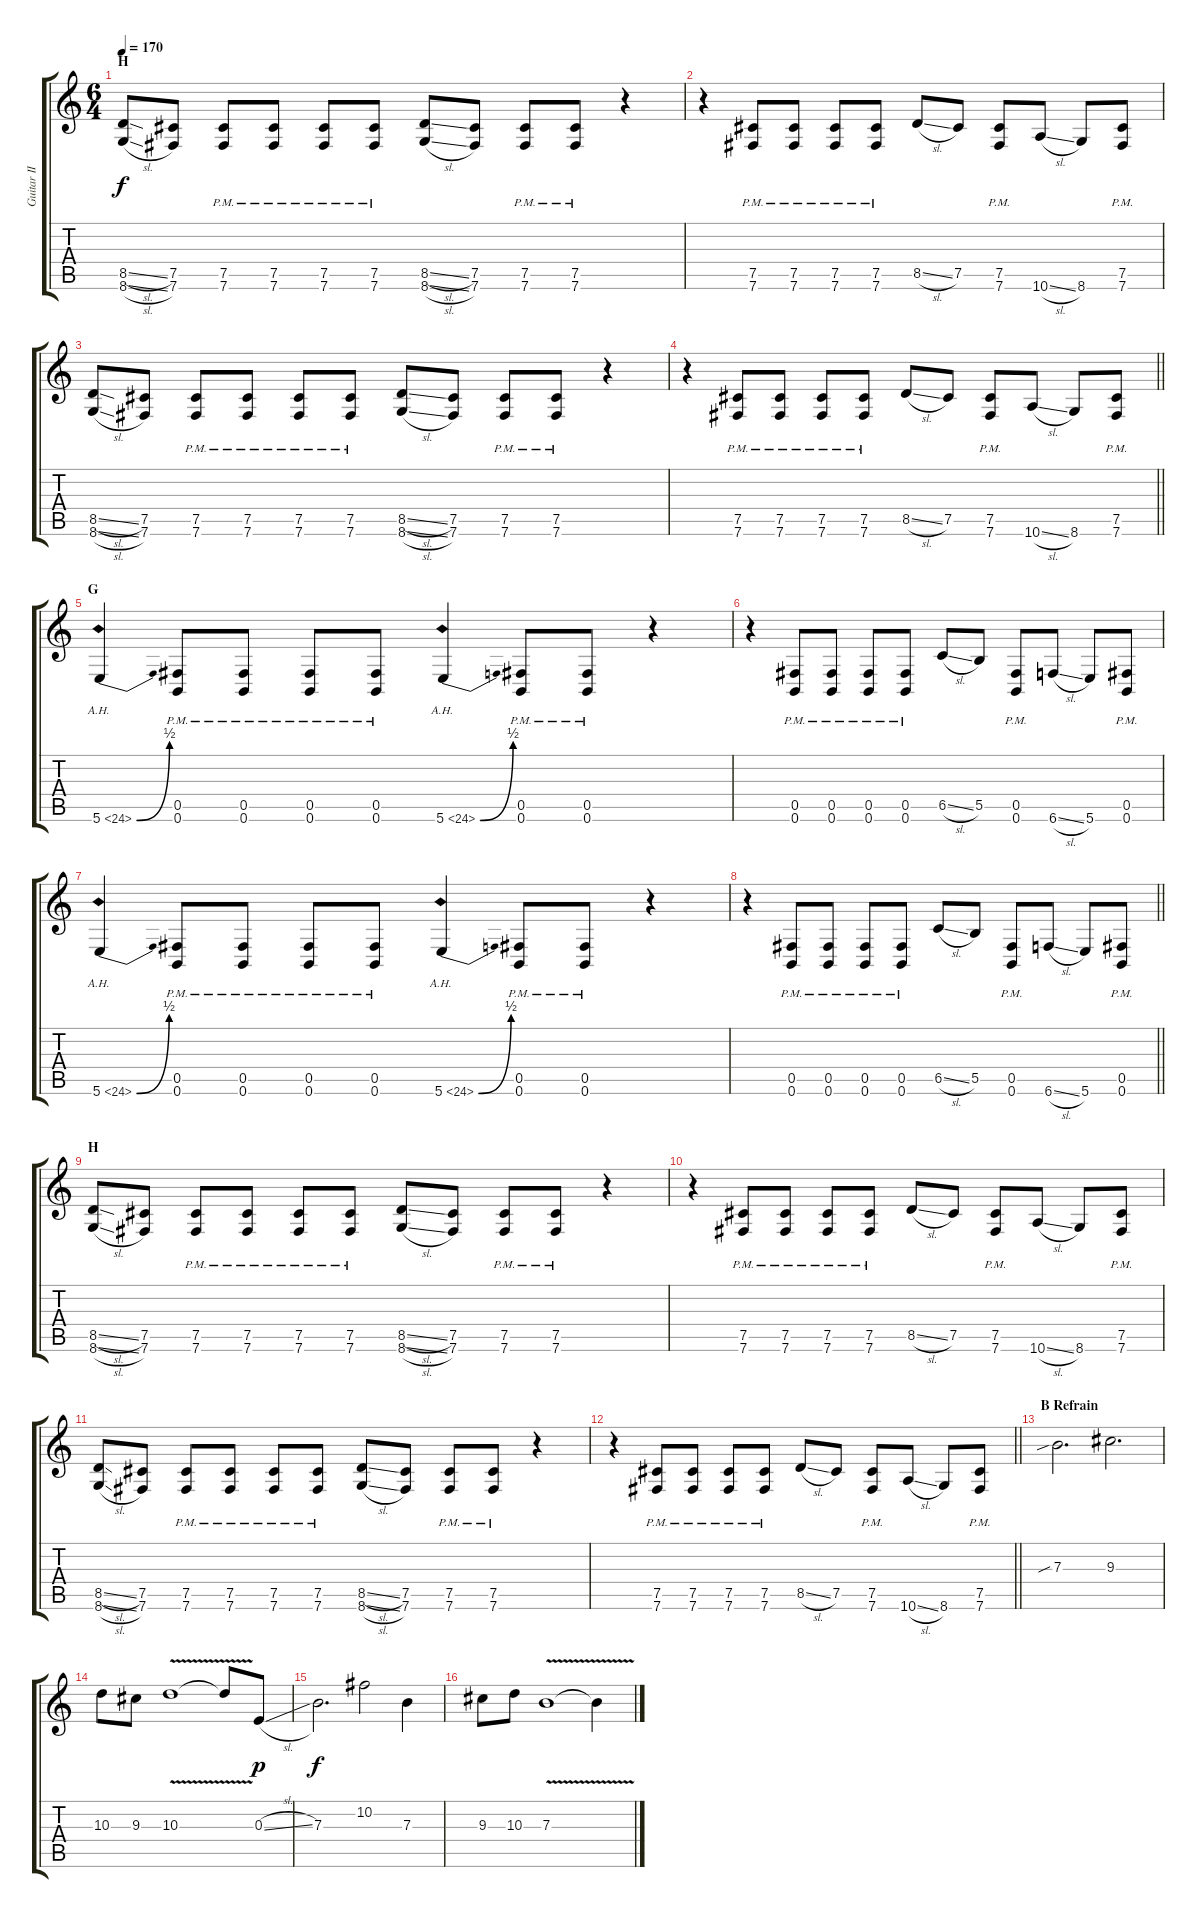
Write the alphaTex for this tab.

\track ("Guitar II" "Guitar II") {instrument distortionguitar}
\staff {score tabs}
\tuning (Db4 Ab3 E3 B2 Gb2 B1) {hide}
\ts (6 4)
\section ("" "H")
\tempo 170
\clef g2
\ks c
(8.5{sl} 8.6{sl}).8{dy f} (7.5 7.6).8 (7.5{pm} 7.6{pm}).8 (7.5{pm} 7.6{pm}).8 (7.5{pm} 7.6{pm}).8 (7.5{pm} 7.6{pm}).8 (8.5{sl} 8.6{sl}).8 (7.5 7.6).8 (7.5{pm} 7.6{pm}).8 (7.5{pm} 7.6{pm}).8 r.4 |
r.4 (7.5{pm} 7.6{pm}).8 (7.5{pm} 7.6{pm}).8 (7.5{pm} 7.6{pm}).8 (7.5{pm} 7.6{pm}).8 8.5{sl}.8 7.5.8 (7.5{pm} 7.6{pm}).8 10.6{sl}.8 8.6.8 (7.5{pm} 7.6{pm}).8 |
(8.5{sl} 8.6{sl}).8 (7.5 7.6).8 (7.5{pm} 7.6{pm}).8 (7.5{pm} 7.6{pm}).8 (7.5{pm} 7.6{pm}).8 (7.5{pm} 7.6{pm}).8 (8.5{sl} 8.6{sl}).8 (7.5 7.6).8 (7.5{pm} 7.6{pm}).8 (7.5{pm} 7.6{pm}).8 r.4 |
\barLineRight lightlight
r.4 (7.5{pm} 7.6{pm}).8 (7.5{pm} 7.6{pm}).8 (7.5{pm} 7.6{pm}).8 (7.5{pm} 7.6{pm}).8 8.5{sl}.8 7.5.8 (7.5{pm} 7.6{pm}).8 10.6{sl}.8 8.6.8 (7.5{pm} 7.6{pm}).8 |
\section ("" "G")
5.6{be (bend 0 0 60 2) ah 19}.4 (0.5{pm} 0.6{pm}).8 (0.5{pm} 0.6{pm}).8 (0.5{pm} 0.6{pm}).8 (0.5{pm} 0.6{pm}).8 5.6{be (bend 0 0 60 2) ah 19}.4 (0.5{pm} 0.6{pm}).8 (0.5{pm} 0.6{pm}).8 r.4 |
r.4 (0.5{pm} 0.6{pm}).8 (0.5{pm} 0.6{pm}).8 (0.5{pm} 0.6{pm}).8 (0.5{pm} 0.6{pm}).8 6.5{sl}.8 5.5.8 (0.5{pm} 0.6{pm}).8 6.6{sl}.8 5.6.8 (0.5{pm} 0.6{pm}).8 |
5.6{be (bend 0 0 60 2) ah 19}.4 (0.5{pm} 0.6{pm}).8 (0.5{pm} 0.6{pm}).8 (0.5{pm} 0.6{pm}).8 (0.5{pm} 0.6{pm}).8 5.6{be (bend 0 0 60 2) ah 19}.4 (0.5{pm} 0.6{pm}).8 (0.5{pm} 0.6{pm}).8 r.4 |
\barLineRight lightlight
r.4 (0.5{pm} 0.6{pm}).8 (0.5{pm} 0.6{pm}).8 (0.5{pm} 0.6{pm}).8 (0.5{pm} 0.6{pm}).8 6.5{sl}.8 5.5.8 (0.5{pm} 0.6{pm}).8 6.6{sl}.8 5.6.8 (0.5{pm} 0.6{pm}).8 |
\section ("" "H")
(8.5{sl} 8.6{sl}).8 (7.5 7.6).8 (7.5{pm} 7.6{pm}).8 (7.5{pm} 7.6{pm}).8 (7.5{pm} 7.6{pm}).8 (7.5{pm} 7.6{pm}).8 (8.5{sl} 8.6{sl}).8 (7.5 7.6).8 (7.5{pm} 7.6{pm}).8 (7.5{pm} 7.6{pm}).8 r.4 |
r.4 (7.5{pm} 7.6{pm}).8 (7.5{pm} 7.6{pm}).8 (7.5{pm} 7.6{pm}).8 (7.5{pm} 7.6{pm}).8 8.5{sl}.8 7.5.8 (7.5{pm} 7.6{pm}).8 10.6{sl}.8 8.6.8 (7.5{pm} 7.6{pm}).8 |
(8.5{sl} 8.6{sl}).8 (7.5 7.6).8 (7.5{pm} 7.6{pm}).8 (7.5{pm} 7.6{pm}).8 (7.5{pm} 7.6{pm}).8 (7.5{pm} 7.6{pm}).8 (8.5{sl} 8.6{sl}).8 (7.5 7.6).8 (7.5{pm} 7.6{pm}).8 (7.5{pm} 7.6{pm}).8 r.4 |
\barLineRight lightlight
r.4 (7.5{pm} 7.6{pm}).8 (7.5{pm} 7.6{pm}).8 (7.5{pm} 7.6{pm}).8 (7.5{pm} 7.6{pm}).8 8.5{sl}.8 7.5.8 (7.5{pm} 7.6{pm}).8 10.6{sl}.8 8.6.8 (7.5{pm} 7.6{pm}).8 |
\section ("" "B Refrain")
7.3{sib}.2{d} 9.3.2{d} |
10.3.8 9.3.8 10.3{v}.1 10.3{t}.8 0.3{sl}.8{dy p} |
7.3.2{d dy f} 10.2.2 7.3.4 |
9.3.8 10.3.8 7.3{v}.1 7.3{t}.4
